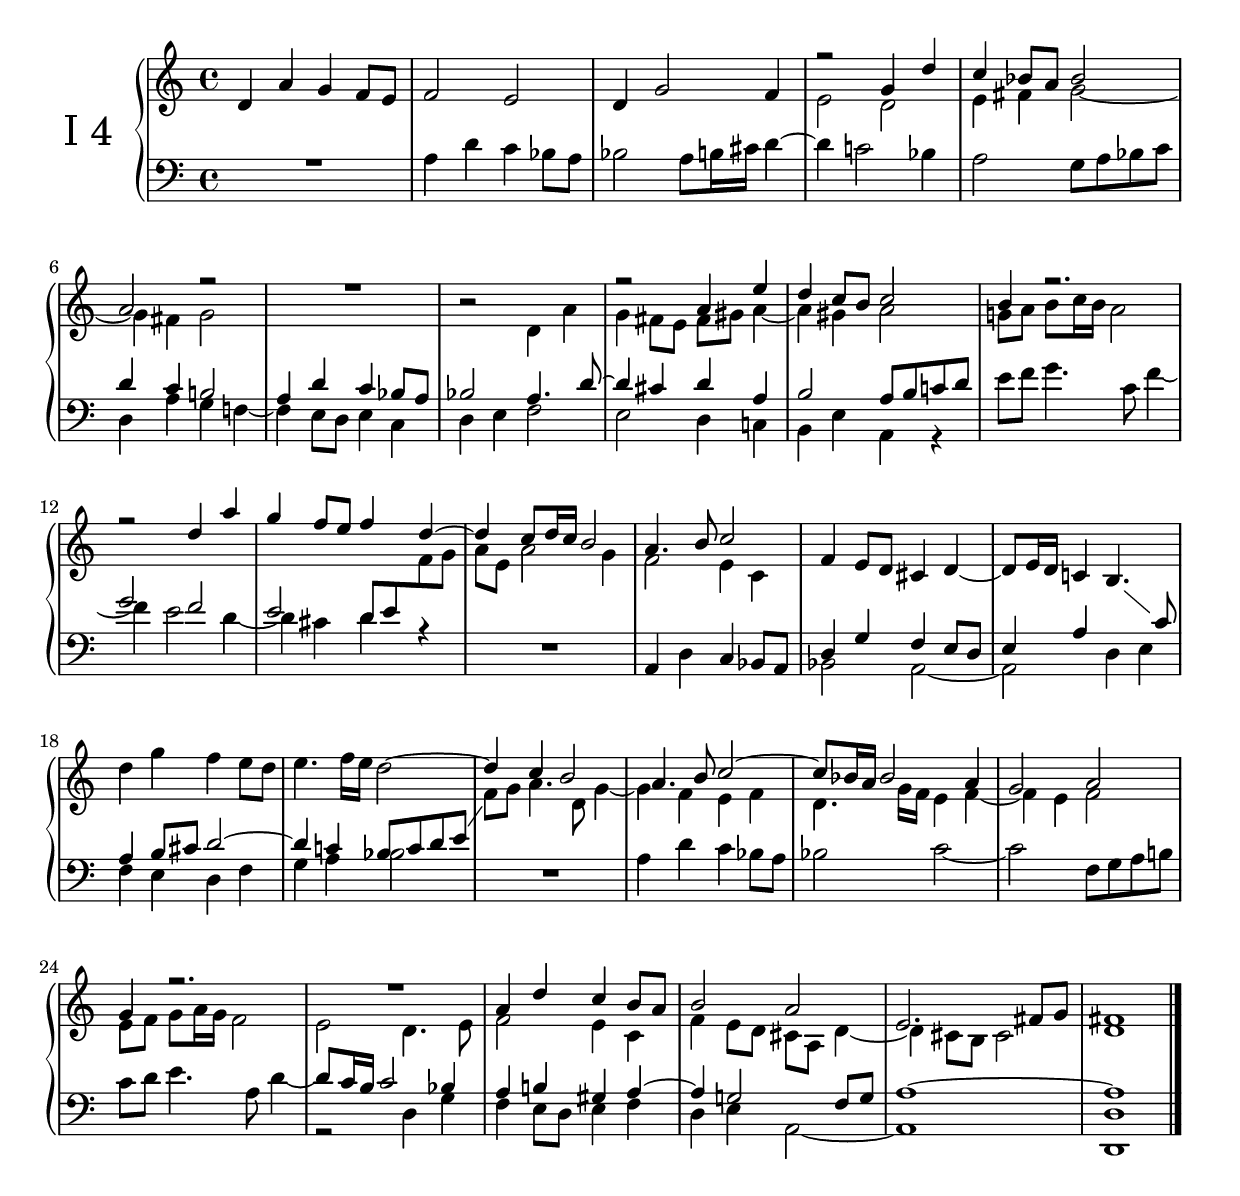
sopriv = \relative c''
{
	s1 s1 s1 |
	r2 g4 d' |
	c bes8 a bes2 |
	a2 r2 |
	R1 s1 |
	r2 a4 e' |
	d c8 b c2 |
	b4 r2. |
	r2 d4 a' |
	g f8 e f4 d4 ~ |
	d4 c8 d16 c b2 |
	a4. b8 c2 |
	s1 s1 |
	\oneVoice
	d4 g f e8 d |
	e4. f16 e d2 ~ |
	\voiceOne
	d4 c b2 |
	a4. b8 c2 ~ |
	c8 bes16 a bes2 a4 |
	g2 a |
	g4 r2. |
	R1 |
	a4 d c b8 a |
	b2 a |
	e2. fis8 g |
	fis1
}
altoiv = \relative c'
{
        \oneVoice
	d4 a' g f8 e |
	f2 e |
	d4 g2 f4 |
	\voiceTwo
	e2 d |
	e4 fis g2 ~|
	g4 fis g2 |
	R1 |
	b2\rest d,4 a' |
	g fis8 e fis gis a4~ |
	a gis a2 |
	g8 a b c16 b a2 |
	\change Staff="down" \voiceOne
	g f |
	e d8 e \change Staff="up" \voiceTwo f g |
	a e a2 g4 |
	f2 e4 c |
	\oneVoice
	f e8 d cis4 d ~ |
	\showStaffSwitch
	d8 e16 d c4 b4. \change Staff="down" \voiceOne c8 |
	\voiceOne
	a4 b8 cis d2 ~ |
	d4 c bes8 c d e \change Staff="up" \voiceTwo |
	f g a4. d,8 g4~|
	g f e f |
	d4. g16 f e4 f~ |
	f e f2 |
	e8 f g a16 g f2 |
	e d4. e8 |
	f2 e4 c |
	f e8 d cis a d4~ | 
	d cis8 b cis2 |
	d1 \bar "|."
}
tenoriv = \relative c'
{
	\clef bass
	R1 |
	\oneVoice
	a4 d c bes8 a |
	bes2 a8 b16 cis d4~ |
	d c2 bes4 |
	a2 g8 a bes c |
	\voiceOne
	d4 c b2 |
	a4 d c bes8 a bes2 a4. d8~|
	d4 cis d a |
	b2 a8 b c d |
	\voiceTwo
 	e f g4. c,8 f4 ~ |
 	f e2 d4~|
 	d cis d \voiceOne r |
 	\oneVoice
 	R1 \voiceOne s1 |
 	d,4 g f e8 d |
 	e4 a \voiceTwo d, e |
 	f e d f |
 	g a bes2 |
 	s1 |
 	a4 d c bes8 a |
 	bes2 c~ |
 	c f,8 g a b |
 	c d e4. a,8 d4 ~ |
 	\voiceOne 
 	d8 c16 b c2 bes4 |
 	a b gis a ~ |
 	a g2 f8 g |
 	a1 ~ |
 	a1 \bar "|."
}
bassiv = \relative c
{
	R1 s1 s1 s1 s1 |
	d4 a' g f~|
	f e8 d e4 c |
	d e f2 |
	e d4 c b e a, r |
	s1 s1 s1 s1|
	\oneVoice
	a4 d c bes8 a \voiceTwo bes2 a~|
	a s |
	s1 s1 \oneVoice R1 \voiceTwo s1 s1 s1 s1 |
	r2 d4 g |
	f e8 d e4 f |
	d e a,2 ~ |
	a1 |
	<d d,>
}



\include "merge.ly"
\score
{

	\new PianoStaff <<
		\accidentalStyle "piano"

		\set PianoStaff.instrumentName = # "Ⅰ 4"
		\new Staff ="up" << { \sopriv } \\ {\altoiv} >>
		\new Staff ="down" << { \tenoriv} \\ {\bassiv} >>
	>>
	\layout  {
	\context { \PianoStaff \override InstrumentName #'font-size = #5  }
		\context { \Staff \consists #merge-rests-engraver }
		\context { \Staff \consists #merge-mmrests-engraver }}
	\midi {\tempo 4=100}
}
